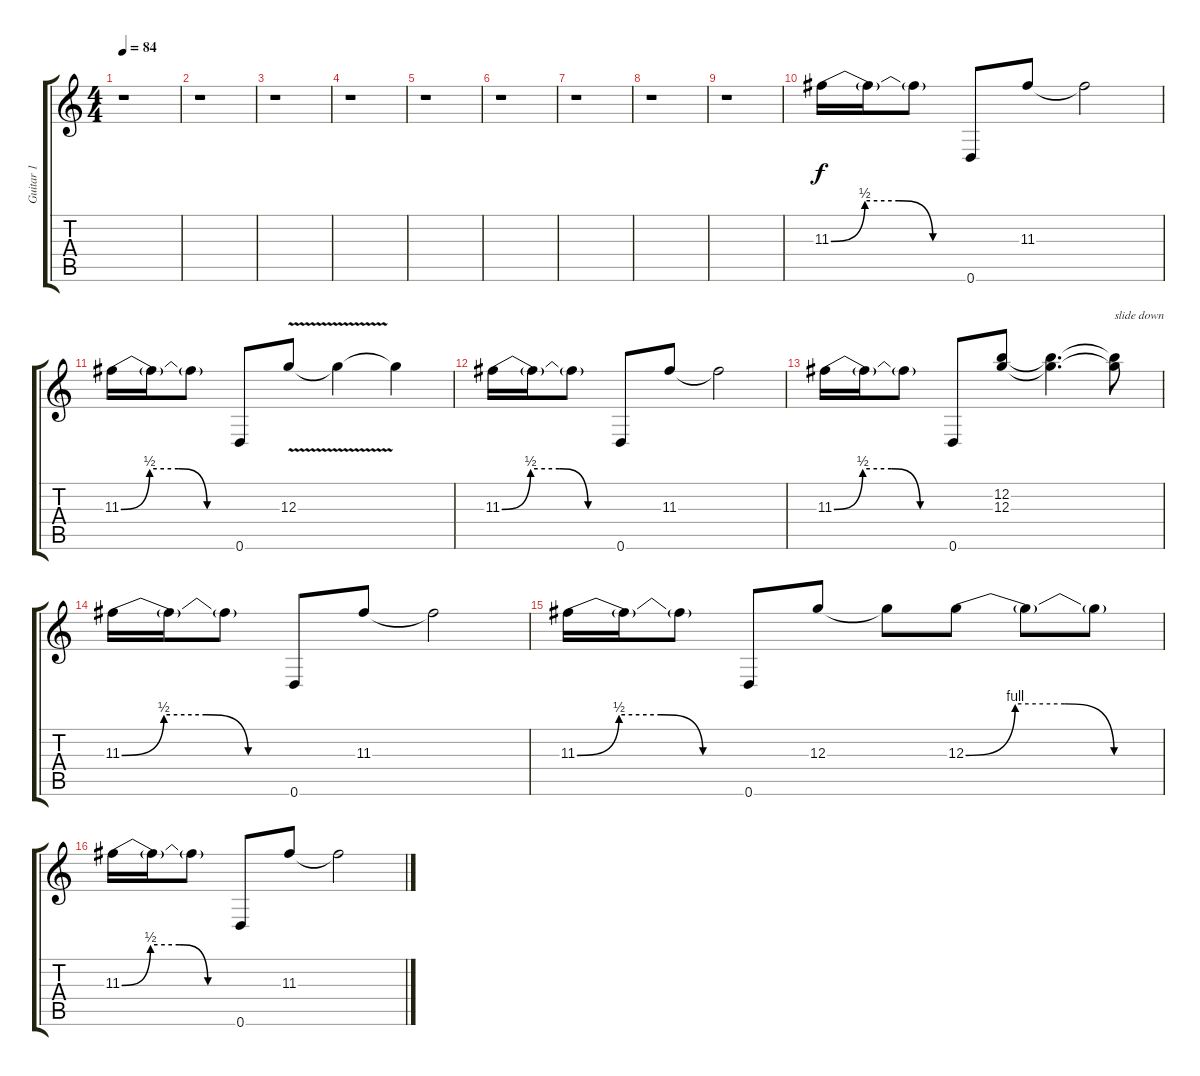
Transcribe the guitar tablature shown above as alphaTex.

\track ("Guitar 1" "Guitar 1") {instrument overdrivenguitar}
\staff {score tabs}
\tuning (E4 B3 G3 D3 A2 D2) {hide}
\ts (4 4)
\tempo 84
\clef g2
\ks c
r.1{dy f} |
r.1 |
r.1 |
r.1 |
r.1 |
r.1 |
r.1 |
r.1 |
r.1 |
11.3{be (custom 0 0 15 2 30 2 45 0 60 0)}.16 11.3{t}.16 11.3{t}.8 0.6.8 11.3.8 11.3{t}.2 |
11.3{be (custom 0 0 15 2 30 2 45 0 60 0)}.16 11.3{t}.16 11.3{t}.8 0.6.8 12.3{v}.8 12.3{t}.4 12.3{t}.4 |
11.3{be (custom 0 0 15 2 30 2 45 0 60 0)}.16 11.3{t}.16 11.3{t}.8 0.6.8 11.3.8 11.3{t}.2 |
11.3{be (custom 0 0 15 2 30 2 45 0 60 0)}.16 11.3{t}.16 11.3{t}.8 0.6.8 (12.2 12.3).8 (12.2{t} 12.3{t}).4{d} (12.2{t} 12.3{t}).8{txt "slide down"} |
11.3{be (custom 0 0 15 2 30 2 45 0 60 0)}.16 11.3{t}.16 11.3{t}.8 0.6.8 11.3.8 11.3{t}.2 |
11.3{be (custom 0 0 15 2 30 2 45 0 60 0)}.16 11.3{t}.16 11.3{t}.8 0.6.8 12.3.8 12.3{t}.8 12.3{be (custom 0 0 15 4 30 4 45 0 60 0)}.8 12.3{t}.8 12.3{t}.8 |
11.3{be (custom 0 0 15 2 30 2 45 0 60 0)}.16 11.3{t}.16 11.3{t}.8 0.6.8 11.3.8 11.3{t}.2
